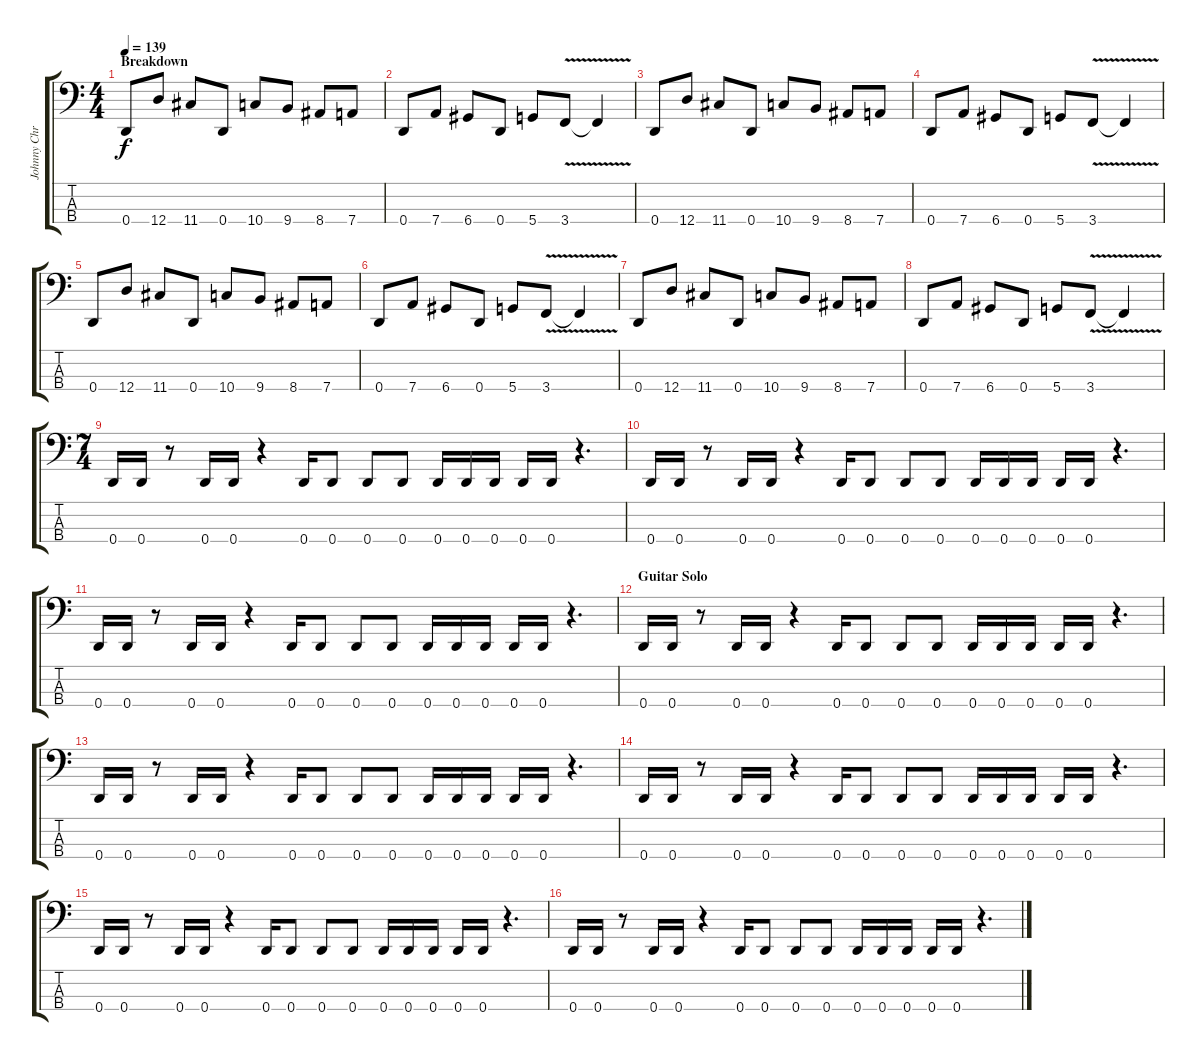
\track ("Johnny Christ" "Johnny Chr") {instrument electricbasspick}
\staff {score tabs}
\tuning (G2 D2 A1 D1) {hide}
\ts (4 4)
\section ("" "Breakdown")
\tempo 139
\clef f4
\ks c
0.4.8{dy f} 12.4.8 11.4.8 0.4.8 10.4.8 9.4.8 8.4.8 7.4.8 |
0.4.8 7.4.8 6.4.8 0.4.8 5.4.8 3.4{v}.8 3.4{t}.4 |
0.4.8 12.4.8 11.4.8 0.4.8 10.4.8 9.4.8 8.4.8 7.4.8 |
0.4.8 7.4.8 6.4.8 0.4.8 5.4.8 3.4{v}.8 3.4{t}.4 |
0.4.8 12.4.8 11.4.8 0.4.8 10.4.8 9.4.8 8.4.8 7.4.8 |
0.4.8 7.4.8 6.4.8 0.4.8 5.4.8 3.4{v}.8 3.4{t}.4 |
0.4.8 12.4.8 11.4.8 0.4.8 10.4.8 9.4.8 8.4.8 7.4.8 |
0.4.8 7.4.8 6.4.8 0.4.8 5.4.8 3.4{v}.8 3.4{t}.4 |
\ts (7 4)
0.4.16 0.4.16 r.8 0.4.16 0.4.16 r.4 0.4.16 0.4.8 0.4.8 0.4.8 0.4.16 0.4.16 0.4.16 0.4.16 0.4.16 r.4{d} |
0.4.16 0.4.16 r.8 0.4.16 0.4.16 r.4 0.4.16 0.4.8 0.4.8 0.4.8 0.4.16 0.4.16 0.4.16 0.4.16 0.4.16 r.4{d} |
0.4.16 0.4.16 r.8 0.4.16 0.4.16 r.4 0.4.16 0.4.8 0.4.8 0.4.8 0.4.16 0.4.16 0.4.16 0.4.16 0.4.16 r.4{d} |
\section ("" "Guitar Solo")
0.4.16 0.4.16 r.8 0.4.16 0.4.16 r.4 0.4.16 0.4.8 0.4.8 0.4.8 0.4.16 0.4.16 0.4.16 0.4.16 0.4.16 r.4{d} |
0.4.16 0.4.16 r.8 0.4.16 0.4.16 r.4 0.4.16 0.4.8 0.4.8 0.4.8 0.4.16 0.4.16 0.4.16 0.4.16 0.4.16 r.4{d} |
0.4.16 0.4.16 r.8 0.4.16 0.4.16 r.4 0.4.16 0.4.8 0.4.8 0.4.8 0.4.16 0.4.16 0.4.16 0.4.16 0.4.16 r.4{d} |
0.4.16 0.4.16 r.8 0.4.16 0.4.16 r.4 0.4.16 0.4.8 0.4.8 0.4.8 0.4.16 0.4.16 0.4.16 0.4.16 0.4.16 r.4{d} |
0.4.16 0.4.16 r.8 0.4.16 0.4.16 r.4 0.4.16 0.4.8 0.4.8 0.4.8 0.4.16 0.4.16 0.4.16 0.4.16 0.4.16 r.4{d}
